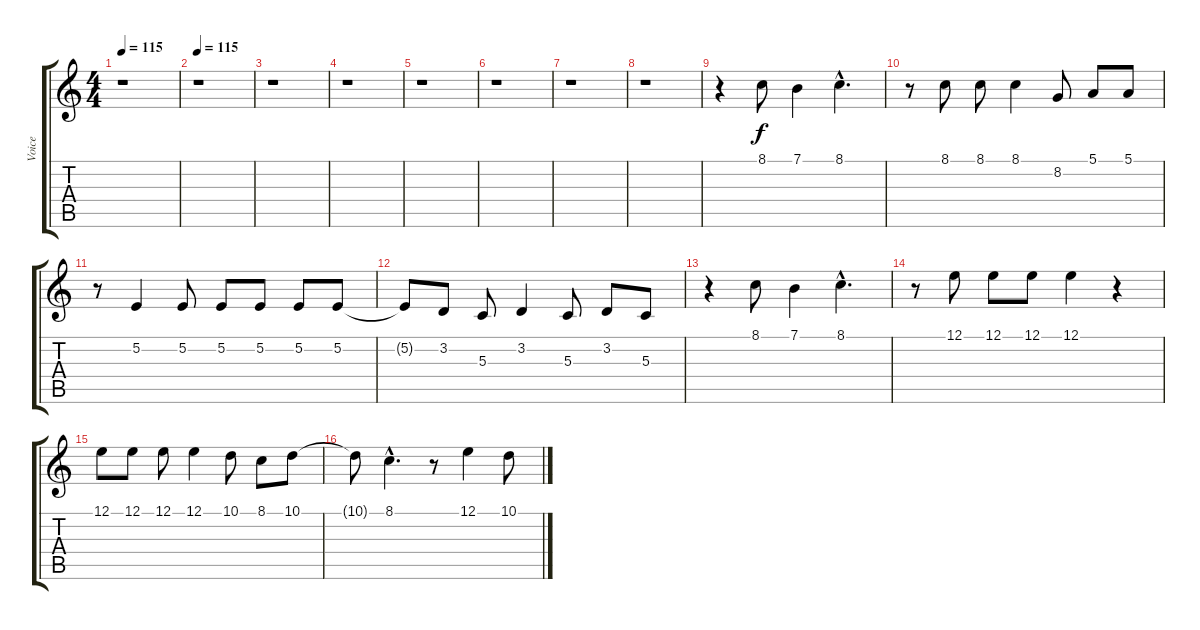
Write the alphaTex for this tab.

\track ("Voice" "Voice") {instrument oboe}
\staff {score tabs}
\tuning (E4 B3 G3 D3 A2 E2) {hide}
\ts (4 4)
\tempo 115
\clef g2
\ks c
r.1{dy f instrument oboe} |
\tempo 115
r.1 |
r.1 |
r.1 |
r.1 |
r.1 |
r.1 |
r.1 |
r.4 8.1.8 7.1.4 8.1{hac}.4{d} |
r.8 8.1.8 8.1.8 8.1.4 8.2.8 5.1.8 5.1.8 |
r.8 5.2.4 5.2.8 5.2.8 5.2.8 5.2.8 5.2.8 |
5.2{t}.8 3.2.8 5.3.8 3.2.4 5.3.8 3.2.8 5.3.8 |
r.4 8.1.8 7.1.4 8.1{hac}.4{d} |
r.8 12.1.8 12.1.8 12.1.8 12.1.4 r.4 |
12.1.8 12.1.8 12.1.8 12.1.4 10.1.8 8.1.8 10.1.8 |
10.1{t}.8 8.1{hac}.4{d} r.8 12.1.4 10.1.8
